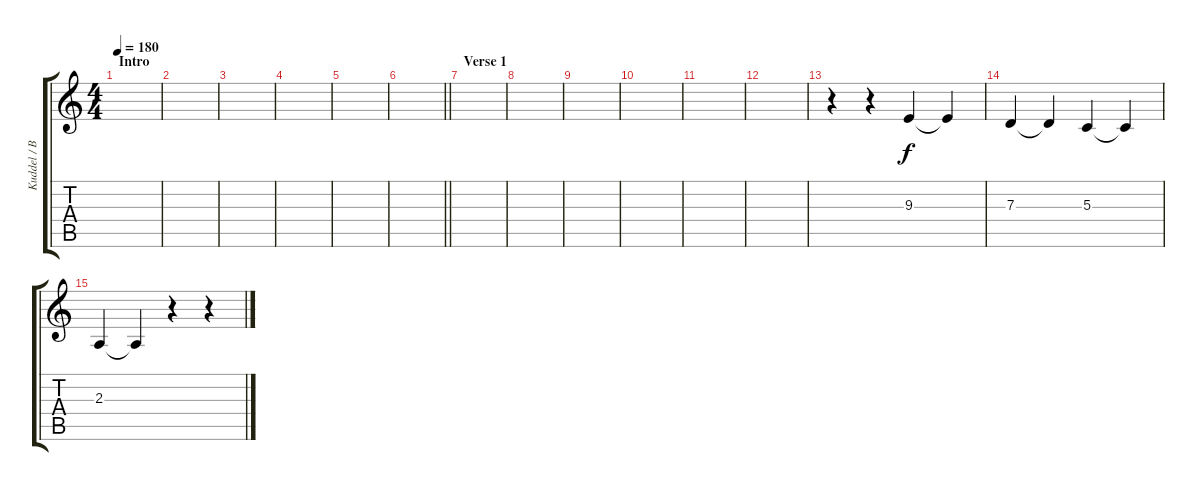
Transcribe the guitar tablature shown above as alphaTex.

\track ("Kuddel / Breiti / Andi" "Kuddel / B") {instrument violin}
\staff {score tabs}
\tuning (E4 B3 G3 D3 A2 E2) {hide}
\ts (4 4)
\section ("" "Intro")
\tempo 180
\clef g2
\ks c
|
|
|
|
|
\barLineRight lightlight
|
\section ("" "Verse 1")
|
|
|
|
|
|
r.4 r.4 9.3.4 9.3{t}.4 |
7.3.4 7.3{t}.4 5.3.4 5.3{t}.4 |
2.3.4 2.3{t}.4 r.4 r.4
